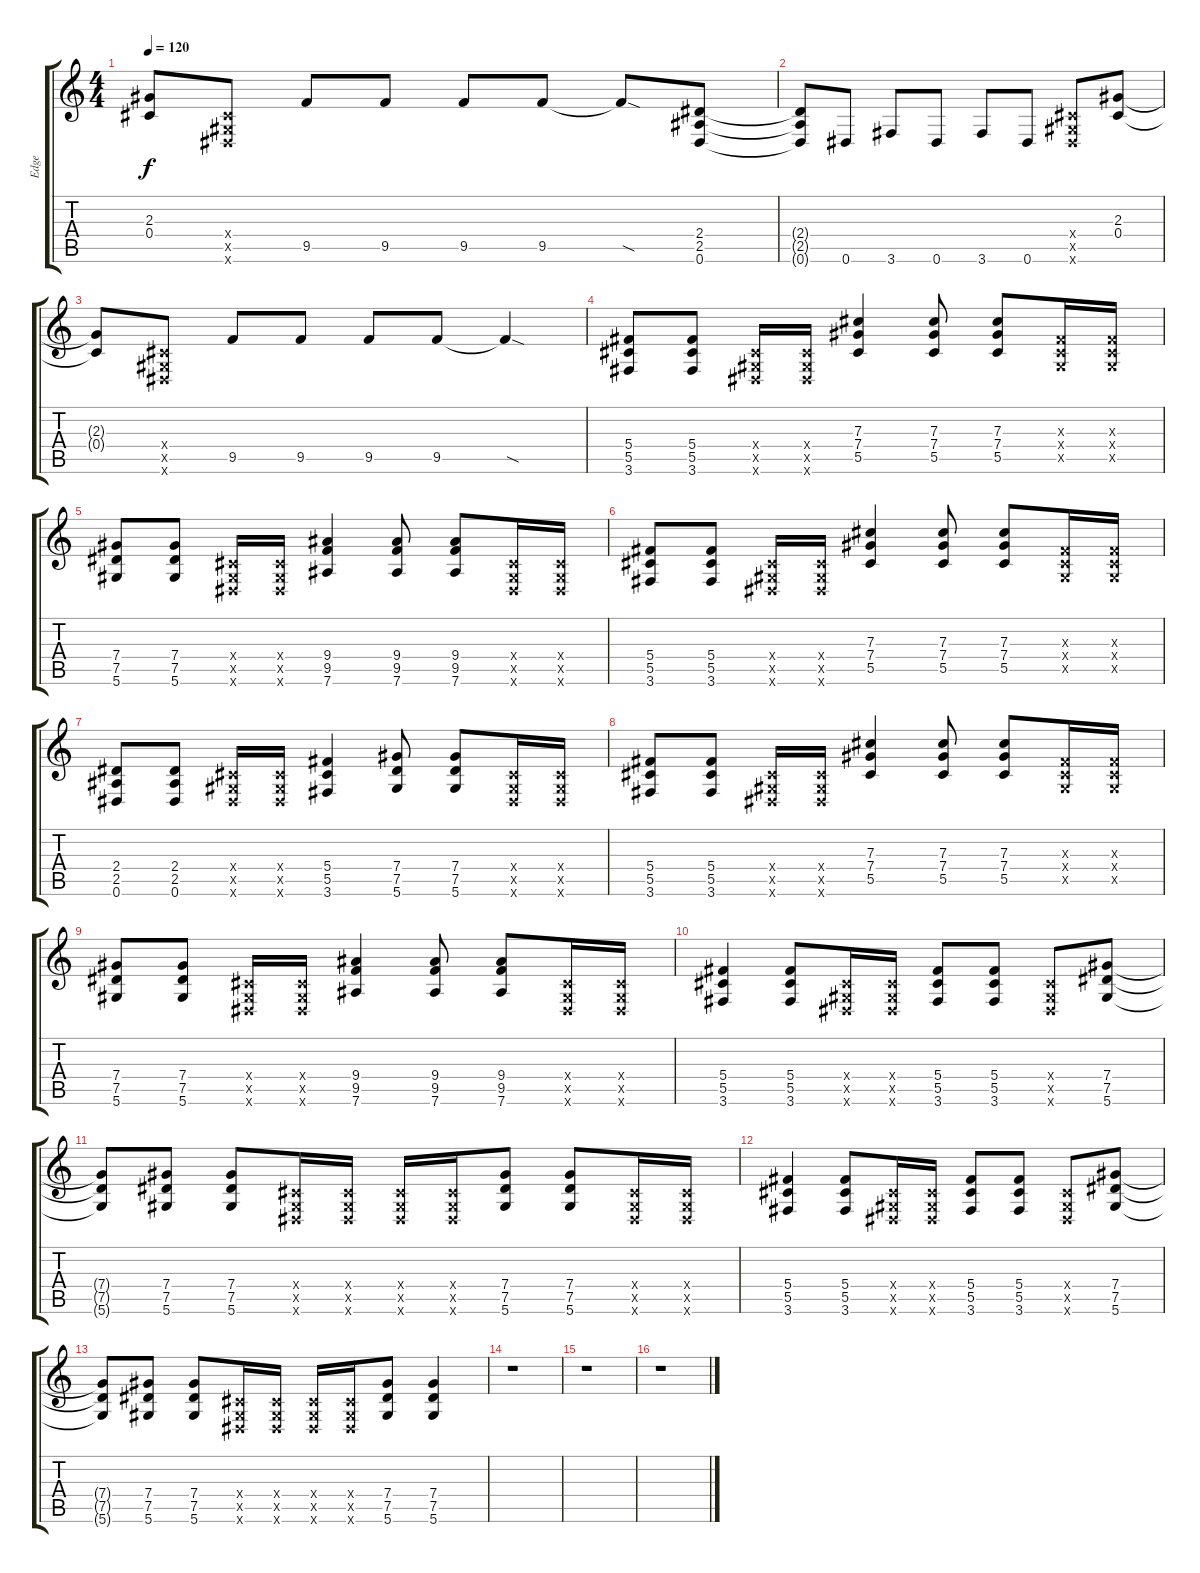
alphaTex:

\track ("Edge" "Edge") {instrument electricguitarclean}
\staff {score tabs}
\tuning (Eb4 Bb3 Gb3 Db3 Ab2 Eb2) {hide}
\ts (4 4)
\tempo 120
\clef g2
\ks c
(2.3{t} 0.4{t}).8{dy f} (0.4{x} 0.5{x} 0.6{x}).8 9.5.8 9.5.8 9.5.8 9.5.8 9.5{sod t}.8 (2.4 2.5 0.6).8 |
(2.4{t} 2.5{t} 0.6{t}).8 0.6.8 3.6.8 0.6.8 3.6.8 0.6.8 (0.4{x} 0.5{x} 0.6{x}).8 (2.3 0.4).8 |
(2.3{t} 0.4{t}).8 (0.4{x} 0.5{x} 0.6{x}).8 9.5.8 9.5.8 9.5.8 9.5.8 9.5{sod t}.4 |
(5.4 5.5 3.6).8 (5.4 5.5 3.6).8 (0.4{x} 0.5{x} 0.6{x}).16 (0.4{x} 0.5{x} 0.6{x}).16 (7.3 7.4 5.5).4 (7.3 7.4 5.5).8 (7.3 7.4 5.5).8 (0.3{x} 0.4{x} 0.5{x}).16 (0.3{x} 0.4{x} 0.5{x}).16 |
(7.4 7.5 5.6).8 (7.4 7.5 5.6).8 (0.4{x} 0.5{x} 0.6{x}).16 (0.4{x} 0.5{x} 0.6{x}).16 (9.4 9.5 7.6).4 (9.4 9.5 7.6).8 (9.4 9.5 7.6).8 (0.4{x} 0.5{x} 0.6{x}).16 (0.4{x} 0.5{x} 0.6{x}).16 |
(5.4 5.5 3.6).8 (5.4 5.5 3.6).8 (0.4{x} 0.5{x} 0.6{x}).16 (0.4{x} 0.5{x} 0.6{x}).16 (7.3 7.4 5.5).4 (7.3 7.4 5.5).8 (7.3 7.4 5.5).8 (0.3{x} 0.4{x} 0.5{x}).16 (0.3{x} 0.4{x} 0.5{x}).16 |
(2.4 2.5 0.6).8 (2.4 2.5 0.6).8 (0.4{x} 0.5{x} 0.6{x}).16 (0.4{x} 0.5{x} 0.6{x}).16 (5.4 5.5 3.6).4 (7.4 7.5 5.6).8 (7.4 7.5 5.6).8 (0.4{x} 0.5{x} 0.6{x}).16 (0.4{x} 0.5{x} 0.6{x}).16 |
(5.4 5.5 3.6).8 (5.4 5.5 3.6).8 (0.4{x} 0.5{x} 0.6{x}).16 (0.4{x} 0.5{x} 0.6{x}).16 (7.3 7.4 5.5).4 (7.3 7.4 5.5).8 (7.3 7.4 5.5).8 (0.3{x} 0.4{x} 0.5{x}).16 (0.3{x} 0.4{x} 0.5{x}).16 |
(7.4 7.5 5.6).8 (7.4 7.5 5.6).8 (0.4{x} 0.5{x} 0.6{x}).16 (0.4{x} 0.5{x} 0.6{x}).16 (9.4 9.5 7.6).4 (9.4 9.5 7.6).8 (9.4 9.5 7.6).8 (0.4{x} 0.5{x} 0.6{x}).16 (0.4{x} 0.5{x} 0.6{x}).16 |
(5.4 5.5 3.6).4 (5.4 5.5 3.6).8 (0.4{x} 0.5{x} 0.6{x}).16 (0.4{x} 0.5{x} 0.6{x}).16 (5.4 5.5 3.6).8 (5.4 5.5 3.6).8 (0.4{x} 0.5{x} 0.6{x}).8 (7.4 7.5 5.6).8 |
(7.4{t} 7.5{t} 5.6{t}).8 (7.4 7.5 5.6).8 (7.4 7.5 5.6).8 (0.4{x} 0.5{x} 0.6{x}).16 (0.4{x} 0.5{x} 0.6{x}).16 (0.4{x} 0.5{x} 0.6{x}).16 (0.4{x} 0.5{x} 0.6{x}).16 (7.4 7.5 5.6).8 (7.4 7.5 5.6).8 (0.4{x} 0.5{x} 0.6{x}).16 (0.4{x} 0.5{x} 0.6{x}).16 |
(5.4 5.5 3.6).4 (5.4 5.5 3.6).8 (0.4{x} 0.5{x} 0.6{x}).16 (0.4{x} 0.5{x} 0.6{x}).16 (5.4 5.5 3.6).8 (5.4 5.5 3.6).8 (0.4{x} 0.5{x} 0.6{x}).8 (7.4 7.5 5.6).8 |
(7.4{t} 7.5{t} 5.6{t}).8 (7.4 7.5 5.6).8 (7.4 7.5 5.6).8 (0.4{x} 0.5{x} 0.6{x}).16 (0.4{x} 0.5{x} 0.6{x}).16 (0.4{x} 0.5{x} 0.6{x}).16 (0.4{x} 0.5{x} 0.6{x}).16 (7.4 7.5 5.6).8 (7.4 7.5 5.6).4 |
r.1 |
r.1 |
r.1
